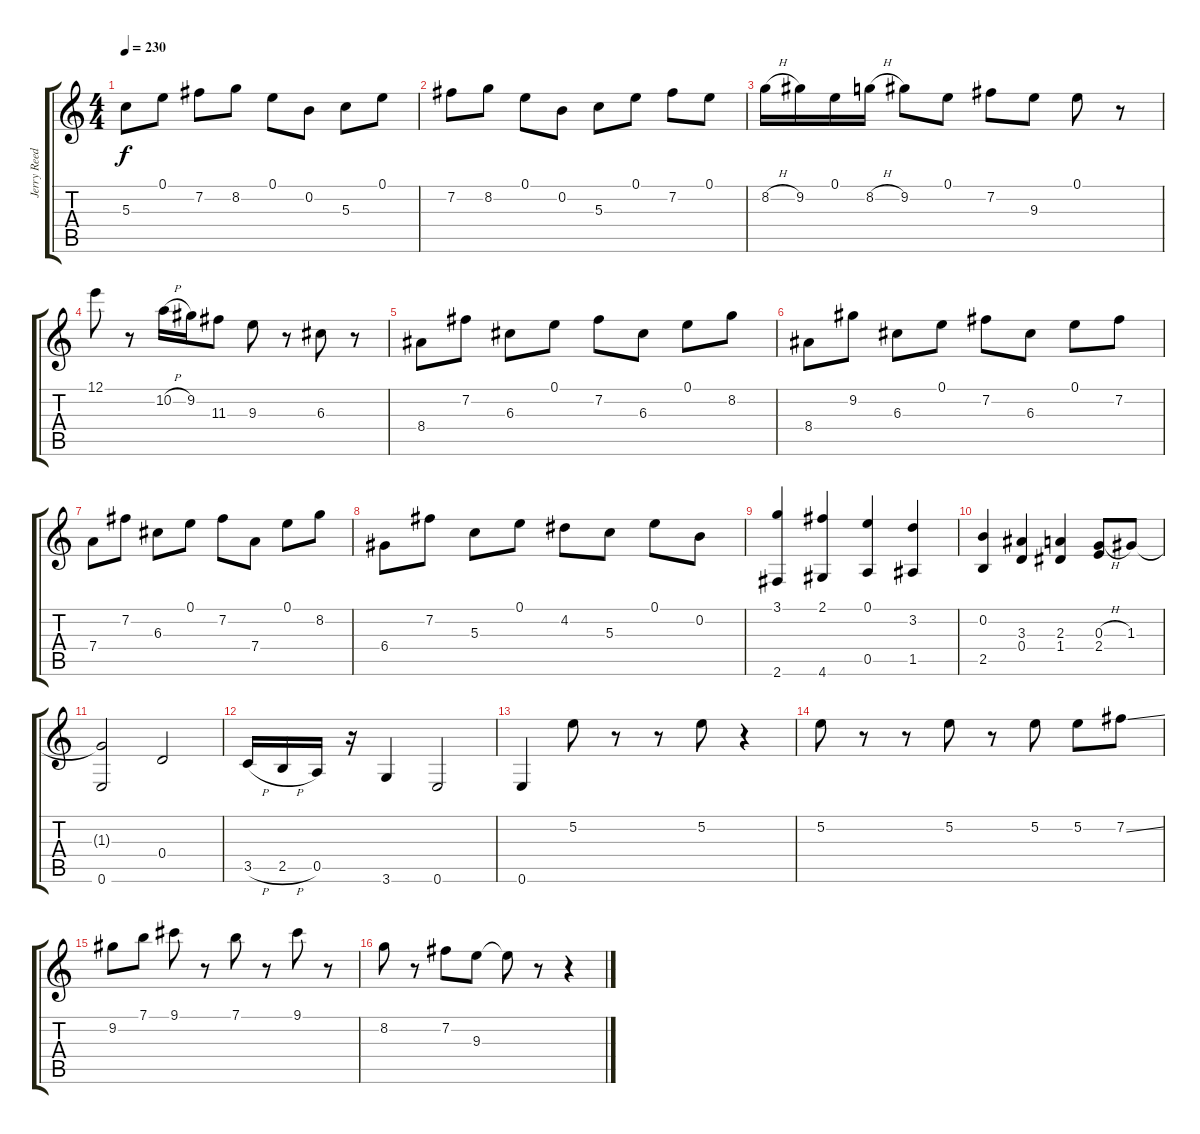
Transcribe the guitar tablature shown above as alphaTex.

\track ("Jerry Reed" "Jerry Reed") {instrument acousticguitarnylon}
\staff {score tabs}
\tuning (E4 B3 G3 D3 A2 E2) {hide}
\ts (4 4)
\tempo 230
\clef g2
\ks c
5.3.8{dy f} 0.1.8 7.2.8 8.2.8 0.1.8 0.2.8 5.3.8 0.1.8 |
7.2.8 8.2.8 0.1.8 0.2.8 5.3.8 0.1.8 7.2.8 0.1.8 |
8.2{h}.16 9.2.16 0.1.16 8.2{h}.16 9.2.8 0.1.8 7.2.8 9.3.8 0.1.8 r.8 |
12.1.8 r.8 10.2{h}.16 9.2.16 11.3.8 9.3.8 r.8 6.3.8 r.8 |
8.4.8 7.2.8 6.3.8 0.1.8 7.2.8 6.3.8 0.1.8 8.2.8 |
8.4.8 9.2.8 6.3.8 0.1.8 7.2.8 6.3.8 0.1.8 7.2.8 |
7.4.8 7.2.8 6.3.8 0.1.8 7.2.8 7.4.8 0.1.8 8.2.8 |
6.4.8 7.2.8 5.3.8 0.1.8 4.2.8 5.3.8 0.1.8 0.2.8 |
(3.1 2.6).4 (2.1 4.6).4 (0.1 0.5).4 (3.2 1.5).4 |
(0.2 2.5).4 (3.3 0.4).4 (2.3 1.4).4 (0.3{h} 2.4).8 1.3.8 |
(1.3{t} 0.6).2 0.4.2 |
3.5{h}.16 2.5{h}.16 0.5.16 r.16 3.6.4 0.6.2 |
0.6.4 5.2.8 r.8 r.8 5.2.8 r.4 |
5.2.8 r.8 r.8 5.2.8 r.8 5.2.8 5.2.8 7.2{ss}.8 |
9.2.8 7.1.8 9.1.8 r.8 7.1.8 r.8 9.1.8 r.8 |
8.2.8 r.8 7.2.8 9.3.8 9.3{t}.8 r.8 r.4
